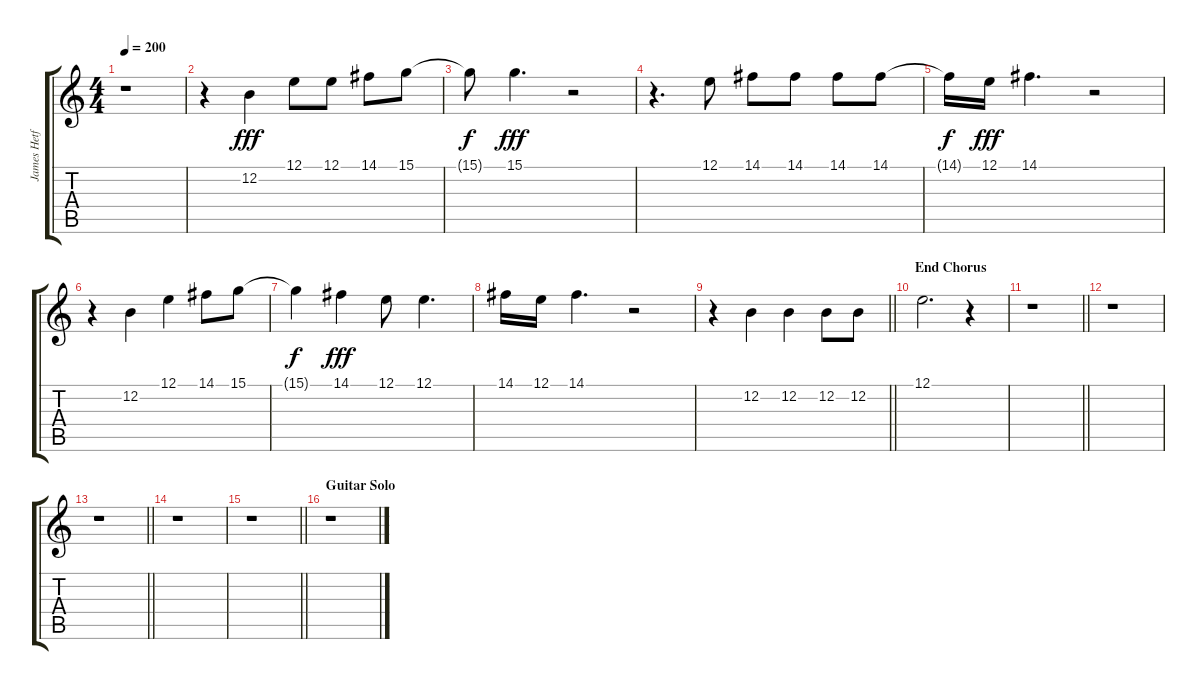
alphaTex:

\track ("James Hetfield (Voice)" "James Hetf") {instrument lead2sawtooth}
\staff {score tabs}
\tuning (E4 B3 G3 D3 A2 E2) {hide}
\ts (4 4)
\tempo 200
\clef g2
\ks c
r.1{dy f} |
r.4 12.2.4{dy fff} 12.1.8 12.1.8 14.1.8 15.1.8 |
15.1{t}.8{dy f} 15.1.4{d dy fff} r.2 |
r.4{d} 12.1.8 14.1.8 14.1.8 14.1.8 14.1.8 |
14.1{t}.16{dy f} 12.1.16{dy fff} 14.1.4{d} r.2 |
r.4 12.2.4 12.1.4 14.1.8 15.1.8 |
15.1{t}.4{dy f} 14.1.4{dy fff} 12.1.8 12.1.4{d} |
14.1.16 12.1.16 14.1.4{d} r.2 |
\barLineRight lightlight
r.4 12.2.4 12.2.4 12.2.8 12.2.8 |
\section ("" "End Chorus")
12.1.2{d} r.4 |
\barLineRight lightlight
r.1 |
r.1 |
\barLineRight lightlight
r.1 |
r.1 |
\barLineRight lightlight
r.1 |
\section ("" "Guitar Solo")
r.1
